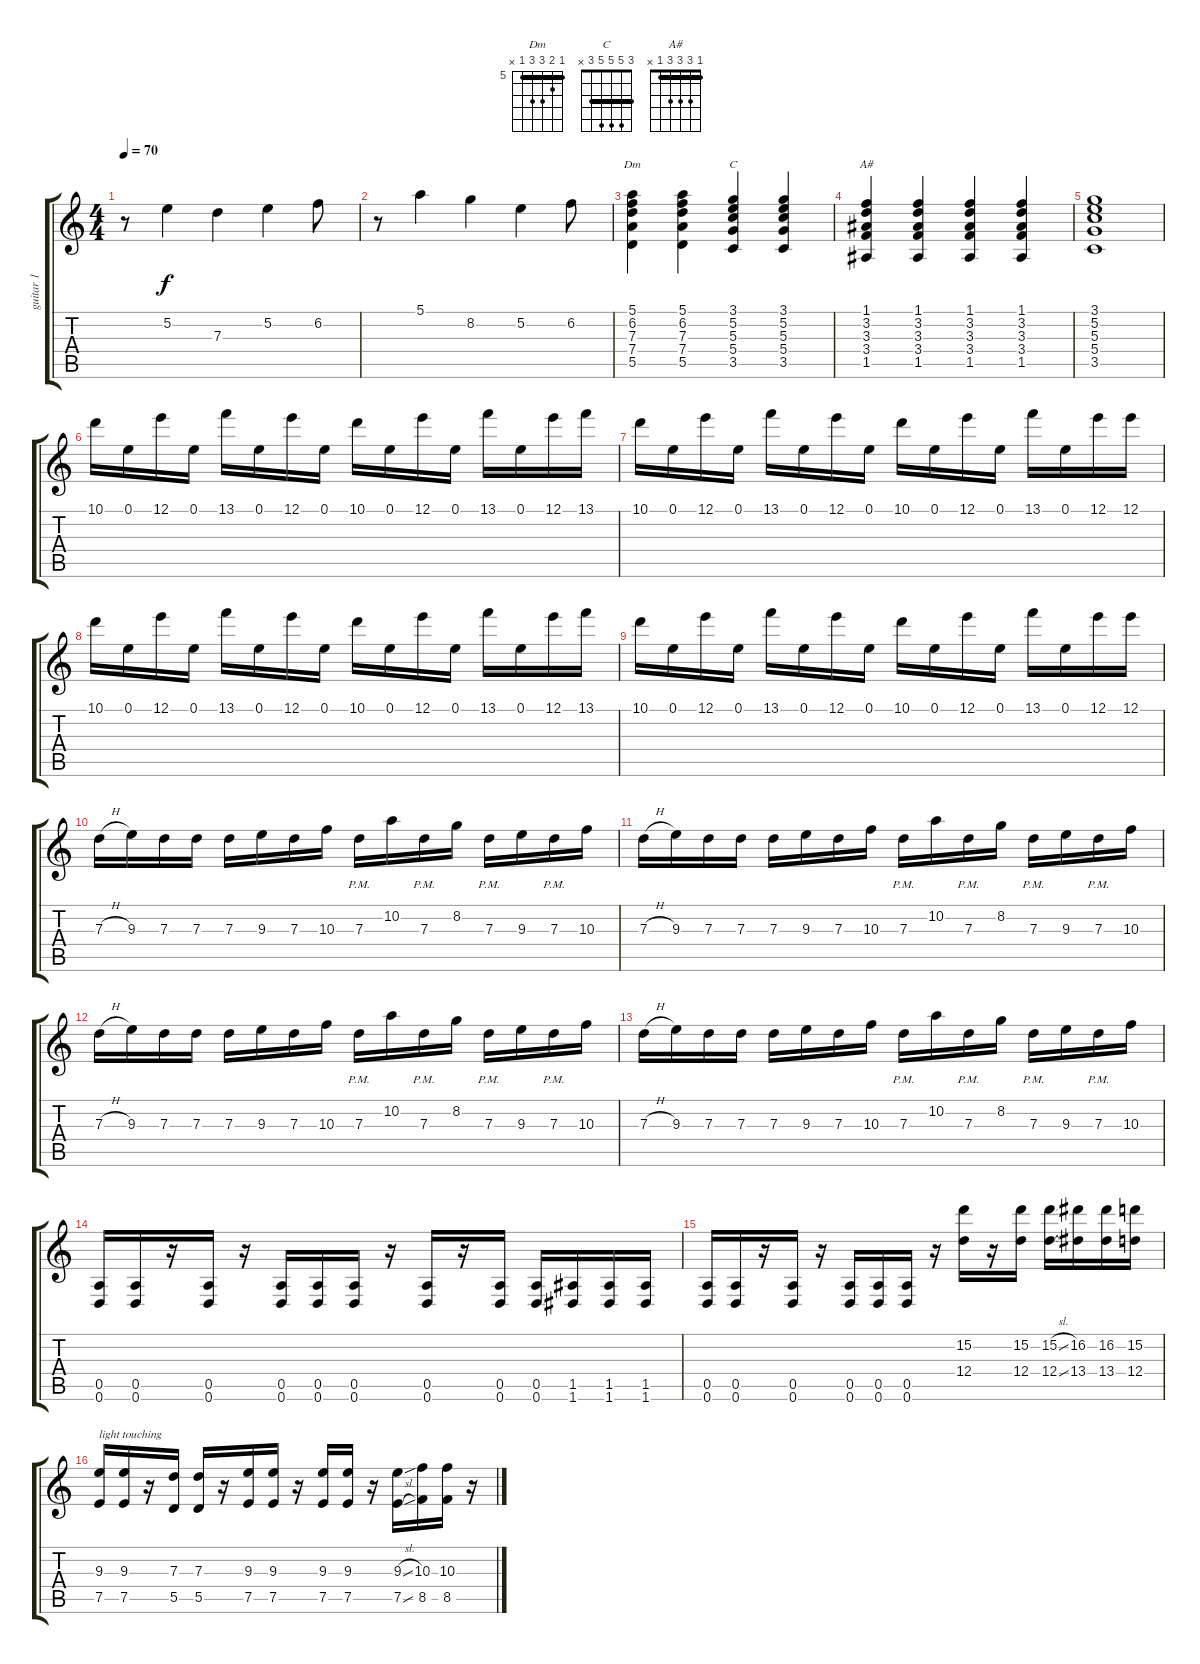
\track ("guitar 1" "guitar 1") {instrument overdrivenguitar}
\staff {score tabs}
\tuning (E4 B3 G3 D3 A2 D2) {hide}
\chord ("Dm" 5 6 7 7 5 x) {firstfret 5 barre 5}
\chord ("C" 3 5 5 5 3 x) {barre 3}
\chord ("A#" 1 3 3 3 1 x) {barre 1}
\ts (4 4)
\tempo 70
\clef g2
\ks c
r.8{dy f} 5.2.4 7.3.4 5.2.4 6.2.8 |
r.8 5.1.4 8.2.4 5.2.4 6.2.8 |
(5.1 6.2 7.3 7.4 5.5).4{ch "Dm"} (5.1 6.2 7.3 7.4 5.5).4 (3.1 5.2 5.3 5.4 3.5).4{ch "C"} (3.1 5.2 5.3 5.4 3.5).4 |
(1.1 3.2 3.3 3.4 1.5).4{ch "A#"} (1.1 3.2 3.3 3.4 1.5).4 (1.1 3.2 3.3 3.4 1.5).4 (1.1 3.2 3.3 3.4 1.5).4 |
(3.1 5.2 5.3 5.4 3.5).1 |
10.1.16{instrument overdrivenguitar} 0.1.16 12.1.16 0.1.16 13.1.16 0.1.16 12.1.16 0.1.16 10.1.16 0.1.16 12.1.16 0.1.16 13.1.16 0.1.16 12.1.16 13.1.16 |
10.1.16 0.1.16 12.1.16 0.1.16 13.1.16 0.1.16 12.1.16 0.1.16 10.1.16 0.1.16 12.1.16 0.1.16 13.1.16 0.1.16 12.1.16 12.1.16 |
10.1.16 0.1.16 12.1.16 0.1.16 13.1.16 0.1.16 12.1.16 0.1.16 10.1.16 0.1.16 12.1.16 0.1.16 13.1.16 0.1.16 12.1.16 13.1.16 |
10.1.16 0.1.16 12.1.16 0.1.16 13.1.16 0.1.16 12.1.16 0.1.16 10.1.16 0.1.16 12.1.16 0.1.16 13.1.16 0.1.16 12.1.16 12.1.16 |
7.3{h}.16 9.3.16 7.3.16 7.3.16 7.3.16 9.3.16 7.3.16 10.3.16 7.3{pm}.16 10.2.16 7.3{pm}.16 8.2.16 7.3{pm}.16 9.3.16 7.3{pm}.16 10.3.16 |
7.3{h}.16 9.3.16 7.3.16 7.3.16 7.3.16 9.3.16 7.3.16 10.3.16 7.3{pm}.16 10.2.16 7.3{pm}.16 8.2.16 7.3{pm}.16 9.3.16 7.3{pm}.16 10.3.16 |
7.3{h}.16 9.3.16 7.3.16 7.3.16 7.3.16 9.3.16 7.3.16 10.3.16 7.3{pm}.16 10.2.16 7.3{pm}.16 8.2.16 7.3{pm}.16 9.3.16 7.3{pm}.16 10.3.16 |
7.3{h}.16 9.3.16 7.3.16 7.3.16 7.3.16 9.3.16 7.3.16 10.3.16 7.3{pm}.16 10.2.16 7.3{pm}.16 8.2.16 7.3{pm}.16 9.3.16 7.3{pm}.16 10.3.16 |
(0.5 0.6).16 (0.5 0.6).16 r.16 (0.5 0.6).16 r.16 (0.5 0.6).16 (0.5 0.6).16 (0.5 0.6).16 r.16 (0.5 0.6).16 r.16 (0.5 0.6).16 (0.5 0.6).16 (1.5 1.6).16 (1.5 1.6).16 (1.5 1.6).16 |
(0.5 0.6).16 (0.5 0.6).16 r.16 (0.5 0.6).16 r.16 (0.5 0.6).16 (0.5 0.6).16 (0.5 0.6).16 r.16 (15.2 12.4).16 r.16 (15.2 12.4).16 (15.2{sl} 12.4{sl}).16 (16.2 13.4).16 (16.2 13.4).16 (15.2 12.4).16 |
(9.3 7.5).16{txt "light touching" volume 9} (9.3 7.5).16 r.16 (7.3 5.5).16 (7.3 5.5).16 r.16 (9.3 7.5).16 (9.3 7.5).16 r.16 (9.3 7.5).16 (9.3 7.5).16 r.16 (9.3{sl} 7.5{sl}).16 (10.3 8.5).16 (10.3 8.5).16 r.16
